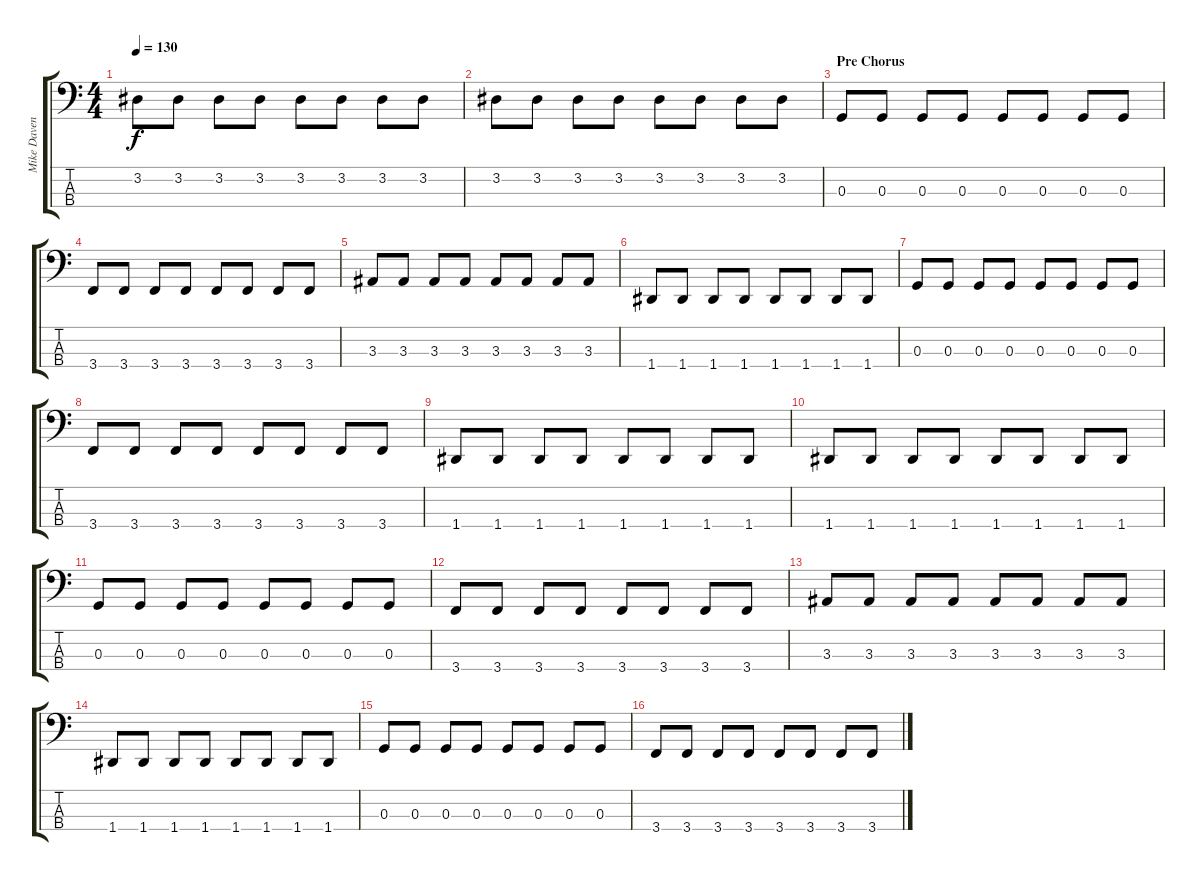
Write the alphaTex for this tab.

\track ("Mike Davenport (Bass)" "Mike Daven") {instrument electricbasspick}
\staff {score tabs}
\tuning (F2 C2 G1 D1) {hide}
\ts (4 4)
\tempo 130
\clef f4
\ks c
3.2.8{dy f} 3.2.8 3.2.8 3.2.8 3.2.8 3.2.8 3.2.8 3.2.8 |
3.2.8 3.2.8 3.2.8 3.2.8 3.2.8 3.2.8 3.2.8 3.2.8 |
\section ("" "Pre Chorus")
0.3.8 0.3.8 0.3.8 0.3.8 0.3.8 0.3.8 0.3.8 0.3.8 |
3.4.8 3.4.8 3.4.8 3.4.8 3.4.8 3.4.8 3.4.8 3.4.8 |
3.3.8 3.3.8 3.3.8 3.3.8 3.3.8 3.3.8 3.3.8 3.3.8 |
1.4.8 1.4.8 1.4.8 1.4.8 1.4.8 1.4.8 1.4.8 1.4.8 |
0.3.8 0.3.8 0.3.8 0.3.8 0.3.8 0.3.8 0.3.8 0.3.8 |
3.4.8 3.4.8 3.4.8 3.4.8 3.4.8 3.4.8 3.4.8 3.4.8 |
1.4.8 1.4.8 1.4.8 1.4.8 1.4.8 1.4.8 1.4.8 1.4.8 |
1.4.8 1.4.8 1.4.8 1.4.8 1.4.8 1.4.8 1.4.8 1.4.8 |
0.3.8 0.3.8 0.3.8 0.3.8 0.3.8 0.3.8 0.3.8 0.3.8 |
3.4.8 3.4.8 3.4.8 3.4.8 3.4.8 3.4.8 3.4.8 3.4.8 |
3.3.8 3.3.8 3.3.8 3.3.8 3.3.8 3.3.8 3.3.8 3.3.8 |
1.4.8 1.4.8 1.4.8 1.4.8 1.4.8 1.4.8 1.4.8 1.4.8 |
0.3.8 0.3.8 0.3.8 0.3.8 0.3.8 0.3.8 0.3.8 0.3.8 |
3.4.8 3.4.8 3.4.8 3.4.8 3.4.8 3.4.8 3.4.8 3.4.8
